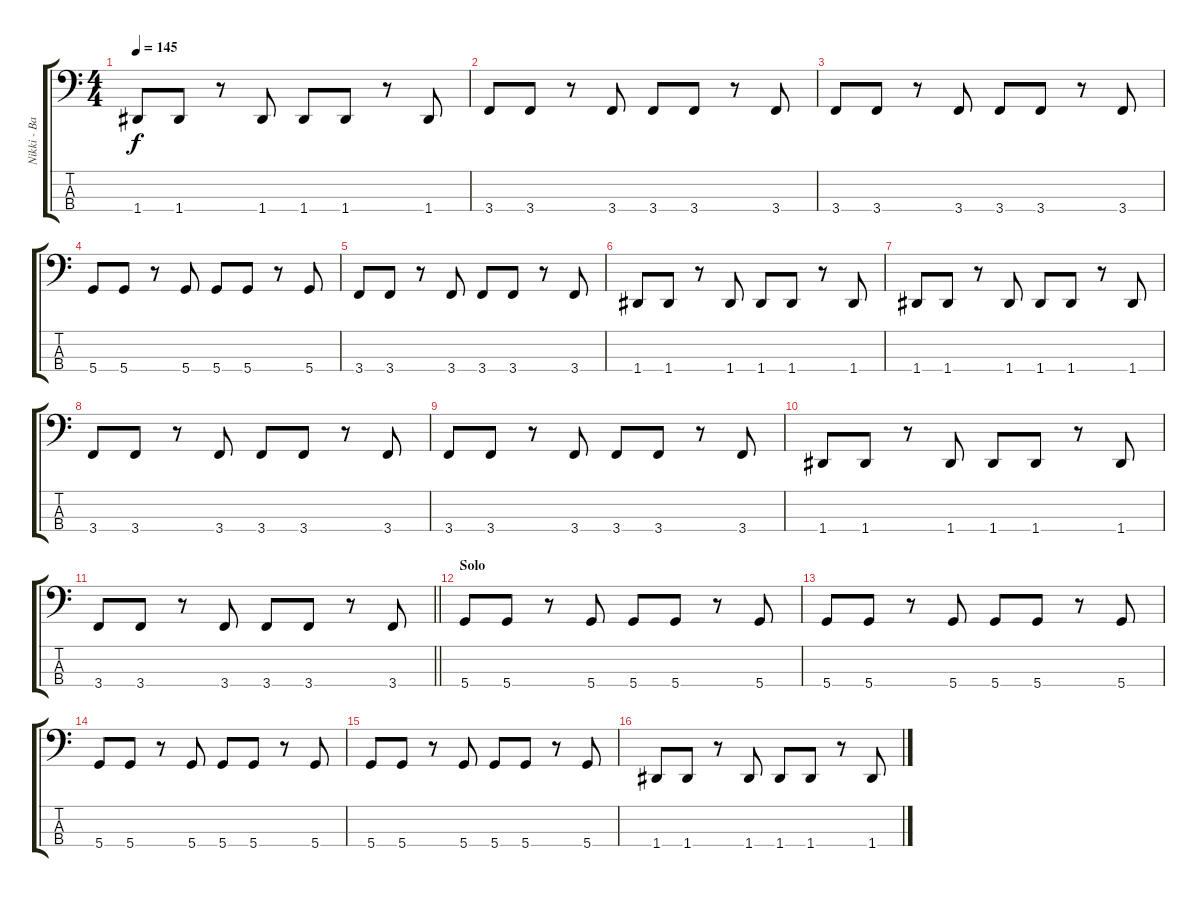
\track ("Nikki - Bass" "Nikki - Ba") {instrument electricbasspick}
\staff {score tabs}
\tuning (G2 D2 A1 D1) {hide}
\ts (4 4)
\tempo 145
\clef f4
\ks c
1.4.8{dy f} 1.4.8 r.8 1.4.8 1.4.8 1.4.8 r.8 1.4.8 |
3.4.8 3.4.8 r.8 3.4.8 3.4.8 3.4.8 r.8 3.4.8 |
3.4.8 3.4.8 r.8 3.4.8 3.4.8 3.4.8 r.8 3.4.8 |
5.4.8 5.4.8 r.8 5.4.8 5.4.8 5.4.8 r.8 5.4.8 |
3.4.8 3.4.8 r.8 3.4.8 3.4.8 3.4.8 r.8 3.4.8 |
1.4.8 1.4.8 r.8 1.4.8 1.4.8 1.4.8 r.8 1.4.8 |
1.4.8 1.4.8 r.8 1.4.8 1.4.8 1.4.8 r.8 1.4.8 |
3.4.8 3.4.8 r.8 3.4.8 3.4.8 3.4.8 r.8 3.4.8 |
3.4.8 3.4.8 r.8 3.4.8 3.4.8 3.4.8 r.8 3.4.8 |
1.4.8 1.4.8 r.8 1.4.8 1.4.8 1.4.8 r.8 1.4.8 |
\barLineRight lightlight
3.4.8 3.4.8 r.8 3.4.8 3.4.8 3.4.8 r.8 3.4.8 |
\section ("" "Solo")
5.4.8 5.4.8 r.8 5.4.8 5.4.8 5.4.8 r.8 5.4.8 |
5.4.8 5.4.8 r.8 5.4.8 5.4.8 5.4.8 r.8 5.4.8 |
5.4.8 5.4.8 r.8 5.4.8 5.4.8 5.4.8 r.8 5.4.8 |
5.4.8 5.4.8 r.8 5.4.8 5.4.8 5.4.8 r.8 5.4.8 |
1.4.8 1.4.8 r.8 1.4.8 1.4.8 1.4.8 r.8 1.4.8
